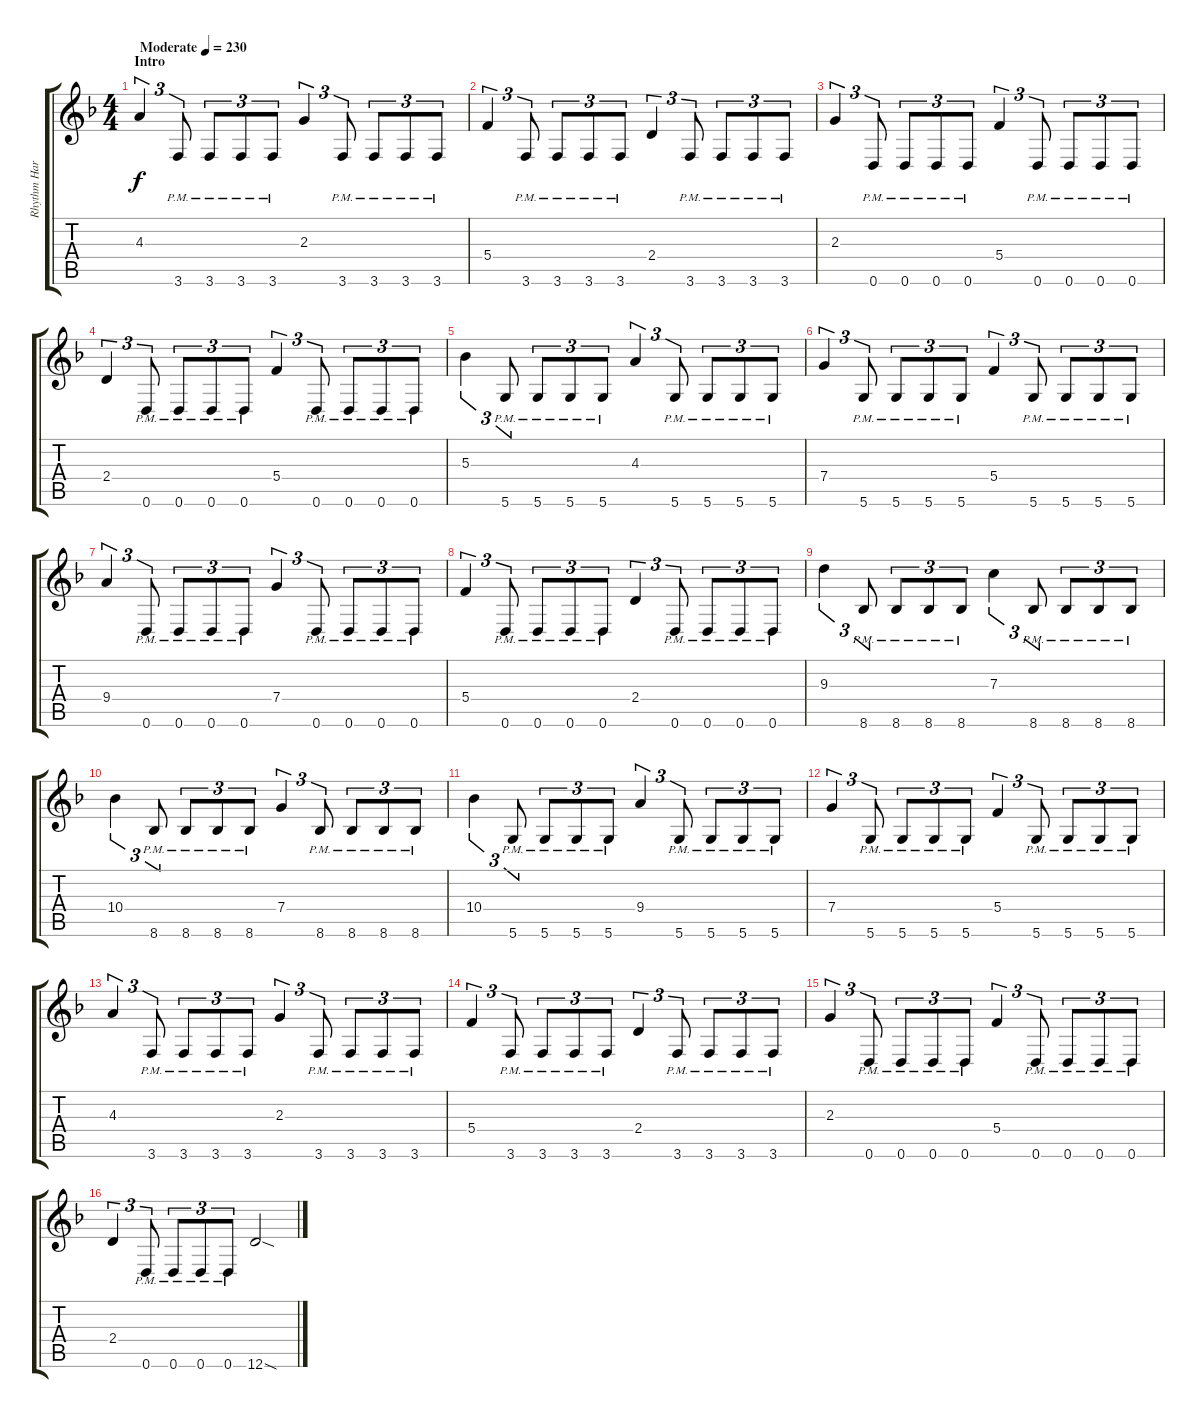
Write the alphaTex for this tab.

\track ("Rhythm Harmony" "Rhythm Har") {instrument distortionguitar}
\staff {score tabs}
\tuning (D4 A3 F3 C3 G2 D2) {hide}
\ts (4 4)
\section ("" "Intro")
\tempo (230 "Moderate")
\clef g2
\ks f
4.3.4{tu (3 2) dy f instrument distortionguitar} 3.6{pm}.8{tu (3 2)} 3.6{pm}.8{tu (3 2)} 3.6{pm}.8{tu (3 2)} 3.6{pm}.8{tu (3 2)} 2.3.4{tu (3 2)} 3.6{pm}.8{tu (3 2)} 3.6{pm}.8{tu (3 2)} 3.6{pm}.8{tu (3 2)} 3.6{pm}.8{tu (3 2)} |
5.4.4{tu (3 2)} 3.6{pm}.8{tu (3 2)} 3.6{pm}.8{tu (3 2)} 3.6{pm}.8{tu (3 2)} 3.6{pm}.8{tu (3 2)} 2.4.4{tu (3 2)} 3.6{pm}.8{tu (3 2)} 3.6{pm}.8{tu (3 2)} 3.6{pm}.8{tu (3 2)} 3.6{pm}.8{tu (3 2)} |
2.3.4{tu (3 2)} 0.6{pm}.8{tu (3 2)} 0.6{pm}.8{tu (3 2)} 0.6{pm}.8{tu (3 2)} 0.6{pm}.8{tu (3 2)} 5.4.4{tu (3 2)} 0.6{pm}.8{tu (3 2)} 0.6{pm}.8{tu (3 2)} 0.6{pm}.8{tu (3 2)} 0.6{pm}.8{tu (3 2)} |
2.4.4{tu (3 2)} 0.6{pm}.8{tu (3 2)} 0.6{pm}.8{tu (3 2)} 0.6{pm}.8{tu (3 2)} 0.6{pm}.8{tu (3 2)} 5.4.4{tu (3 2)} 0.6{pm}.8{tu (3 2)} 0.6{pm}.8{tu (3 2)} 0.6{pm}.8{tu (3 2)} 0.6{pm}.8{tu (3 2)} |
5.3.4{tu (3 2)} 5.6{pm}.8{tu (3 2)} 5.6{pm}.8{tu (3 2)} 5.6{pm}.8{tu (3 2)} 5.6{pm}.8{tu (3 2)} 4.3.4{tu (3 2)} 5.6{pm}.8{tu (3 2)} 5.6{pm}.8{tu (3 2)} 5.6{pm}.8{tu (3 2)} 5.6{pm}.8{tu (3 2)} |
7.4.4{tu (3 2)} 5.6{pm}.8{tu (3 2)} 5.6{pm}.8{tu (3 2)} 5.6{pm}.8{tu (3 2)} 5.6{pm}.8{tu (3 2)} 5.4.4{tu (3 2)} 5.6{pm}.8{tu (3 2)} 5.6{pm}.8{tu (3 2)} 5.6{pm}.8{tu (3 2)} 5.6{pm}.8{tu (3 2)} |
9.4.4{tu (3 2)} 0.6{pm}.8{tu (3 2)} 0.6{pm}.8{tu (3 2)} 0.6{pm}.8{tu (3 2)} 0.6{pm}.8{tu (3 2)} 7.4.4{tu (3 2)} 0.6{pm}.8{tu (3 2)} 0.6{pm}.8{tu (3 2)} 0.6{pm}.8{tu (3 2)} 0.6{pm}.8{tu (3 2)} |
5.4.4{tu (3 2)} 0.6{pm}.8{tu (3 2)} 0.6{pm}.8{tu (3 2)} 0.6{pm}.8{tu (3 2)} 0.6{pm}.8{tu (3 2)} 2.4.4{tu (3 2)} 0.6{pm}.8{tu (3 2)} 0.6{pm}.8{tu (3 2)} 0.6{pm}.8{tu (3 2)} 0.6{pm}.8{tu (3 2)} |
9.3.4{tu (3 2)} 8.6{pm}.8{tu (3 2)} 8.6{pm}.8{tu (3 2)} 8.6{pm}.8{tu (3 2)} 8.6{pm}.8{tu (3 2)} 7.3.4{tu (3 2)} 8.6{pm}.8{tu (3 2)} 8.6{pm}.8{tu (3 2)} 8.6{pm}.8{tu (3 2)} 8.6{pm}.8{tu (3 2)} |
10.4.4{tu (3 2)} 8.6{pm}.8{tu (3 2)} 8.6{pm}.8{tu (3 2)} 8.6{pm}.8{tu (3 2)} 8.6{pm}.8{tu (3 2)} 7.4.4{tu (3 2)} 8.6{pm}.8{tu (3 2)} 8.6{pm}.8{tu (3 2)} 8.6{pm}.8{tu (3 2)} 8.6{pm}.8{tu (3 2)} |
10.4.4{tu (3 2)} 5.6{pm}.8{tu (3 2)} 5.6{pm}.8{tu (3 2)} 5.6{pm}.8{tu (3 2)} 5.6{pm}.8{tu (3 2)} 9.4.4{tu (3 2)} 5.6{pm}.8{tu (3 2)} 5.6{pm}.8{tu (3 2)} 5.6{pm}.8{tu (3 2)} 5.6{pm}.8{tu (3 2)} |
7.4.4{tu (3 2)} 5.6{pm}.8{tu (3 2)} 5.6{pm}.8{tu (3 2)} 5.6{pm}.8{tu (3 2)} 5.6{pm}.8{tu (3 2)} 5.4.4{tu (3 2)} 5.6{pm}.8{tu (3 2)} 5.6{pm}.8{tu (3 2)} 5.6{pm}.8{tu (3 2)} 5.6{pm}.8{tu (3 2)} |
4.3.4{tu (3 2)} 3.6{pm}.8{tu (3 2)} 3.6{pm}.8{tu (3 2)} 3.6{pm}.8{tu (3 2)} 3.6{pm}.8{tu (3 2)} 2.3.4{tu (3 2)} 3.6{pm}.8{tu (3 2)} 3.6{pm}.8{tu (3 2)} 3.6{pm}.8{tu (3 2)} 3.6{pm}.8{tu (3 2)} |
5.4.4{tu (3 2)} 3.6{pm}.8{tu (3 2)} 3.6{pm}.8{tu (3 2)} 3.6{pm}.8{tu (3 2)} 3.6{pm}.8{tu (3 2)} 2.4.4{tu (3 2)} 3.6{pm}.8{tu (3 2)} 3.6{pm}.8{tu (3 2)} 3.6{pm}.8{tu (3 2)} 3.6{pm}.8{tu (3 2)} |
2.3.4{tu (3 2)} 0.6{pm}.8{tu (3 2)} 0.6{pm}.8{tu (3 2)} 0.6{pm}.8{tu (3 2)} 0.6{pm}.8{tu (3 2)} 5.4.4{tu (3 2)} 0.6{pm}.8{tu (3 2)} 0.6{pm}.8{tu (3 2)} 0.6{pm}.8{tu (3 2)} 0.6{pm}.8{tu (3 2)} |
2.4.4{tu (3 2)} 0.6{pm}.8{tu (3 2)} 0.6{pm}.8{tu (3 2)} 0.6{pm}.8{tu (3 2)} 0.6{pm}.8{tu (3 2)} 12.6{sod}.2
